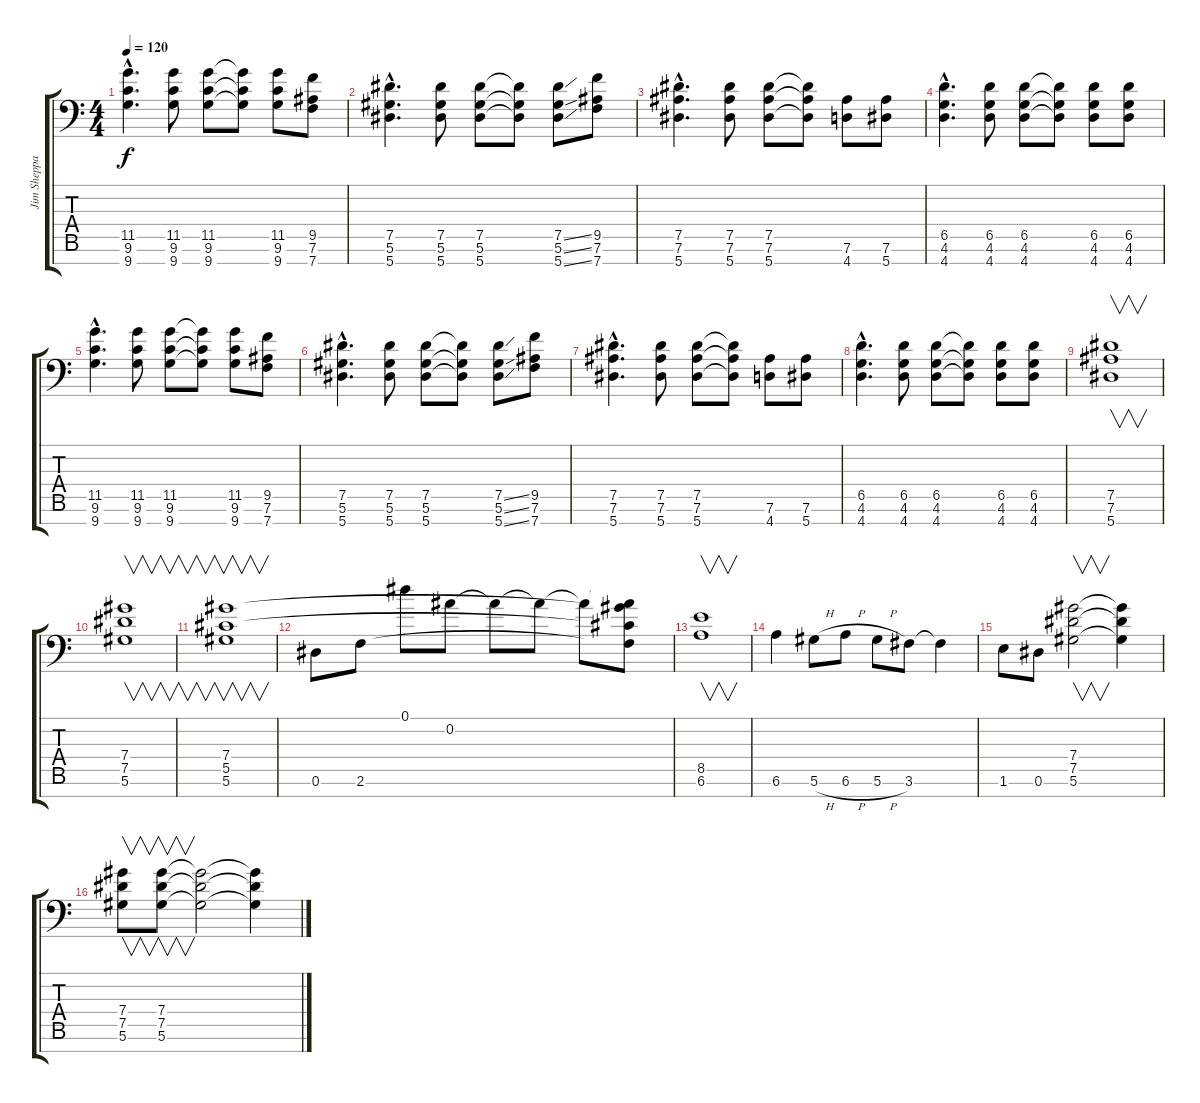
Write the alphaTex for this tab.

\track ("Jim Sheppard" "Jim Sheppa") {instrument electricbassfinger}
\staff {score tabs}
\tuning (Eb4 Bb3 Gb3 Db3 Ab2 Eb2 Bb1) {hide}
\ts (4 4)
\tempo 120
\clef f4
\ks c
(11.5{hac} 9.6{hac} 9.7{hac}).4{d dy f} (11.5 9.6 9.7).8 (11.5 9.6 9.7).8 (11.5{t} 9.6{t} 9.7{t}).8 (11.5 9.6 9.7).8 (9.5 7.6 7.7).8 |
(7.5{hac} 5.6{hac} 5.7{hac}).4{d} (7.5 5.6 5.7).8 (7.5 5.6 5.7).8 (7.5{t} 5.6{t} 5.7{t}).8 (7.5{ss} 5.6{ss} 5.7{ss}).8 (9.5 7.6 7.7).8 |
(7.5{hac} 7.6{hac} 5.7{hac}).4{d} (7.5 7.6 5.7).8 (7.5 7.6 5.7).8 (7.5{t} 7.6{t} 5.7{t}).8 (7.6 4.7).8 (7.6 5.7).8 |
(6.5{hac} 4.6{hac} 4.7{hac}).4{d} (6.5 4.6 4.7).8 (6.5 4.6 4.7).8 (6.5{t} 4.6{t} 4.7{t}).8 (6.5 4.6 4.7).8 (6.5 4.6 4.7).8 |
(11.5{hac} 9.6{hac} 9.7{hac}).4{d} (11.5 9.6 9.7).8 (11.5 9.6 9.7).8 (11.5{t} 9.6{t} 9.7{t}).8 (11.5 9.6 9.7).8 (9.5 7.6 7.7).8 |
(7.5{hac} 5.6{hac} 5.7{hac}).4{d} (7.5 5.6 5.7).8 (7.5 5.6 5.7).8 (7.5{t} 5.6{t} 5.7{t}).8 (7.5{ss} 5.6{ss} 5.7{ss}).8 (9.5 7.6 7.7).8 |
(7.5{hac} 7.6{hac} 5.7{hac}).4{d} (7.5 7.6 5.7).8 (7.5 7.6 5.7).8 (7.5{t} 7.6{t} 5.7{t}).8 (7.6 4.7).8 (7.6 5.7).8 |
(6.5{hac} 4.6{hac} 4.7{hac}).4{d} (6.5 4.6 4.7).8 (6.5 4.6 4.7).8 (6.5{t} 4.6{t} 4.7{t}).8 (6.5 4.6 4.7).8 (6.5 4.6 4.7).8 |
(7.5 7.6 5.7).1{v} |
(7.4 7.5 5.6).1{v} |
(7.4 5.5 5.6).1{v} |
0.6.8 2.6.8 0.1.8 0.2.8 0.2{t}.8 0.2{t}.8 0.2{t}.8 (0.2{t} 7.4{t} 5.5{t} 2.6{t}).8 |
(8.5 6.6).1{v} |
6.6.4 5.6{h}.8 6.6{h}.8 5.6{h}.8 3.6.8 3.6{t}.4 |
1.6.8 0.6.8 (7.4 7.5 5.6).2{v} (7.4{t} 7.5{t} 5.6{t}).4 |
(7.4 7.5 5.6).8{v} (7.4 7.5 5.6).8{v} (7.4{t} 7.5{t} 5.6{t}).2 (7.4{t} 7.5{t} 5.6{t}).4
